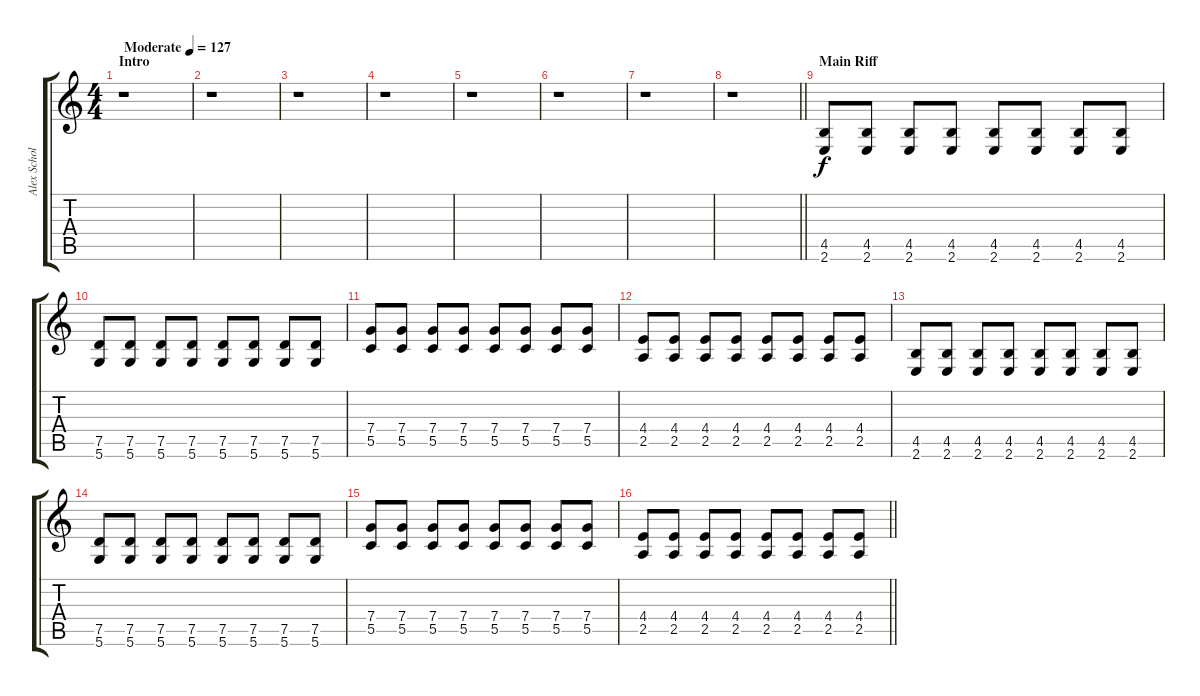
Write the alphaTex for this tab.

\track ("Alex Scholpp " "Alex Schol") {instrument overdrivenguitar}
\staff {score tabs}
\tuning (D4 A3 F3 C3 G2 D2) {hide}
\ts (4 4)
\section ("" "Intro")
\tempo (127 "Moderate")
\clef g2
\ks c
r.1{dy f instrument overdrivenguitar} |
r.1 |
r.1 |
r.1 |
r.1 |
r.1 |
r.1 |
\barLineRight lightlight
r.1 |
\section ("" "Main Riff")
(4.5 2.6).8 (4.5 2.6).8 (4.5 2.6).8 (4.5 2.6).8 (4.5 2.6).8 (4.5 2.6).8 (4.5 2.6).8 (4.5 2.6).8 |
(7.5 5.6).8 (7.5 5.6).8 (7.5 5.6).8 (7.5 5.6).8 (7.5 5.6).8 (7.5 5.6).8 (7.5 5.6).8 (7.5 5.6).8 |
(7.4 5.5).8 (7.4 5.5).8 (7.4 5.5).8 (7.4 5.5).8 (7.4 5.5).8 (7.4 5.5).8 (7.4 5.5).8 (7.4 5.5).8 |
(4.4 2.5).8 (4.4 2.5).8 (4.4 2.5).8 (4.4 2.5).8 (4.4 2.5).8 (4.4 2.5).8 (4.4 2.5).8 (4.4 2.5).8 |
(4.5 2.6).8 (4.5 2.6).8 (4.5 2.6).8 (4.5 2.6).8 (4.5 2.6).8 (4.5 2.6).8 (4.5 2.6).8 (4.5 2.6).8 |
(7.5 5.6).8 (7.5 5.6).8 (7.5 5.6).8 (7.5 5.6).8 (7.5 5.6).8 (7.5 5.6).8 (7.5 5.6).8 (7.5 5.6).8 |
(7.4 5.5).8 (7.4 5.5).8 (7.4 5.5).8 (7.4 5.5).8 (7.4 5.5).8 (7.4 5.5).8 (7.4 5.5).8 (7.4 5.5).8 |
\barLineRight lightlight
(4.4 2.5).8 (4.4 2.5).8 (4.4 2.5).8 (4.4 2.5).8 (4.4 2.5).8 (4.4 2.5).8 (4.4 2.5).8 (4.4 2.5).8
